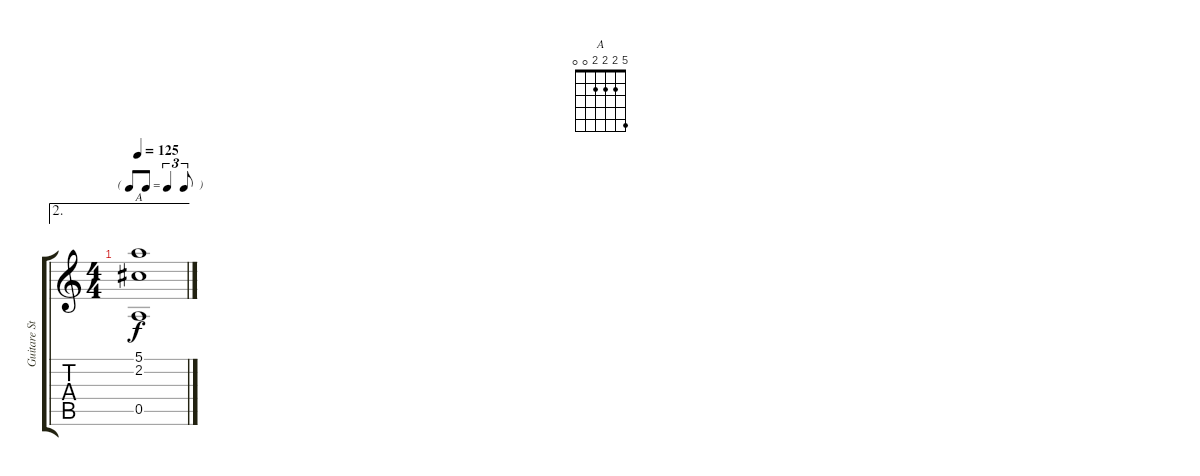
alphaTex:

\track ("Guitare Standard" "Guitare St") {instrument acousticguitarsteel}
\staff {score tabs}
\tuning (E4 B3 G3 D3 A2 E2) {hide}
\chord ("A" 5 2 2 2 0 0)
\ae 2
\ts (4 4)
\tf triplet8th
\tempo 125
\clef g2
\ks c
(5.1 2.2 0.5).1{ch "A" dy f}
